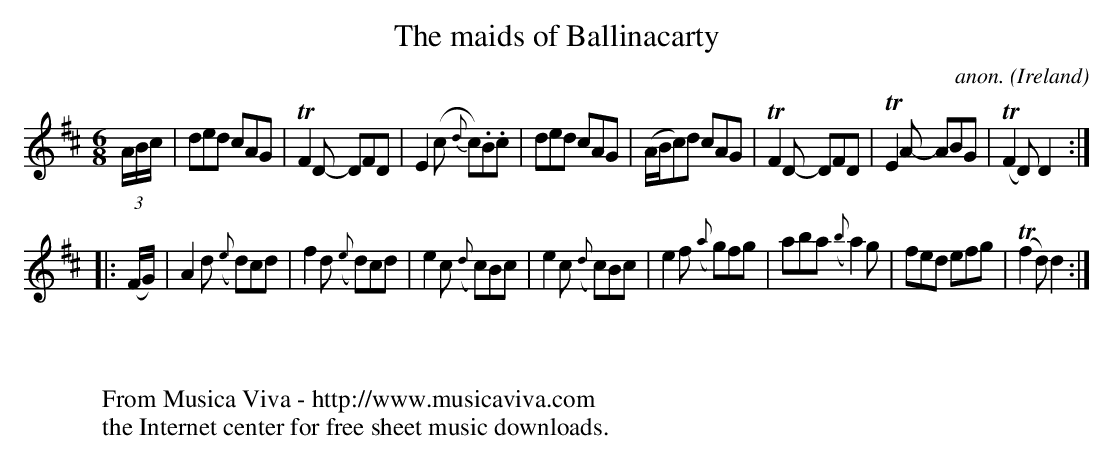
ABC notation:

X:1
T:The maids of Ballinacarty
C:anon.
O:Ireland
m:Tn2 = (3n/o/n/ m/n/
M:6/8
L:1/8
K:D
(3A/B/c/|ded cAG|TF2D- DFD|E2 (c {d}c).B.c|ded cAG|(A/B/c)d cAG|TF2D- DFD|TE2A- ABG|(TF2D) D2:|
|:(F/G/)|A2d ({e}d)cd|f2d ({e}d)cd|e2c ({d}c)Bc|e2c ({d}c)Bc|e2f ({a}g)fg|aba ({b}a2)g|fed efg|(Tf2d) d2:|
W:
W:
W: From Musica Viva - http://www.musicaviva.com
W: the Internet center for free sheet music downloads.
